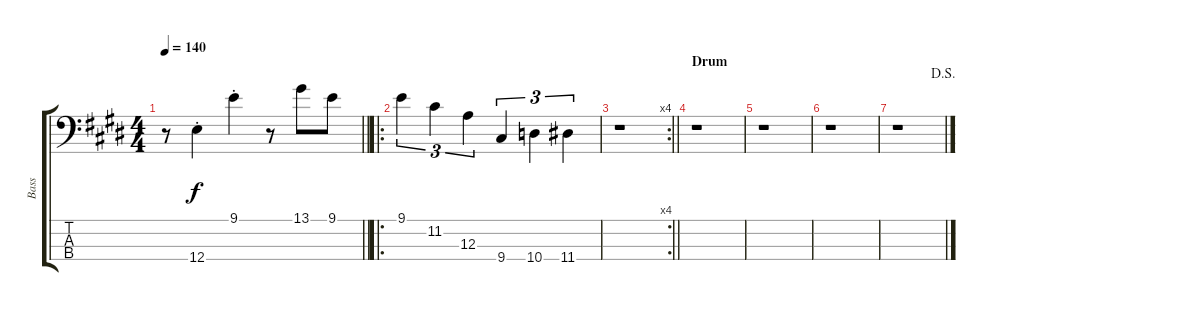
\track ("Bass" "Bass") {instrument electricbassfinger}
\staff {score tabs}
\tuning (G2 D2 A1 E1) {hide}
\ts (4 4)
\tempo 140
\clef f4
\barLineRight lightlight
\ks c#minor
r.8{dy f} 12.4{st}.4 9.1{st}.4 r.8 13.1.8 9.1.8 |
\ro
\ks e
9.1.4{tu (3 2)} 11.2.4{tu (3 2)} 12.3.4{tu (3 2)} 9.4.4{tu (3 2)} 10.4.4{tu (3 2)} 11.4.4{tu (3 2)} |
\rc 4
\barLineRight lightlight
\ks c#minor
r.1 |
\section ("" "Drum")
r.1 |
r.1 |
r.1 |
\jump dalsegno
r.1
